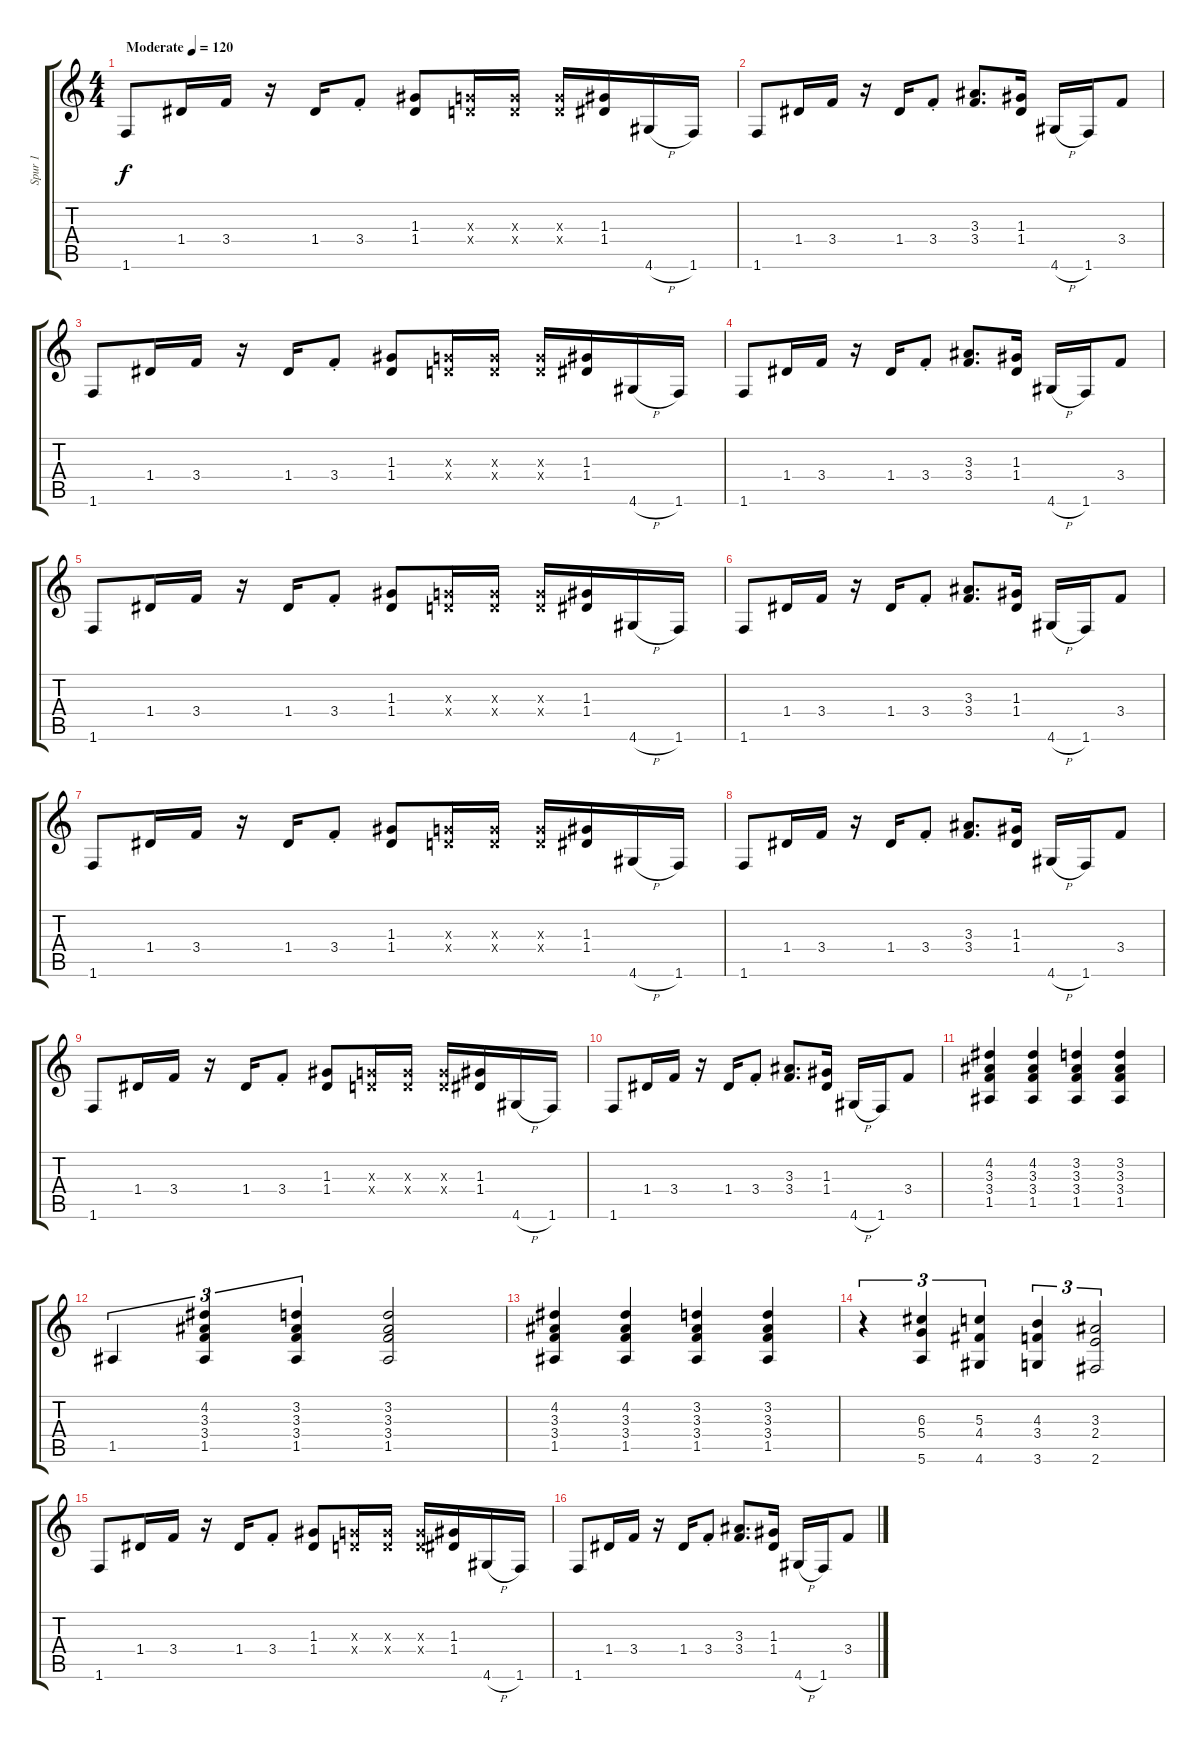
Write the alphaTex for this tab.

\track ("Spur 1" "Spur 1") {instrument overdrivenguitar}
\staff {score tabs}
\tuning (E4 B3 G3 D3 A2 E2) {hide}
\ts (4 4)
\tempo (120 "Moderate")
\clef g2
\ks c
1.6.8{dy f instrument overdrivenguitar} 1.4.16 3.4.16 r.16 1.4.16 3.4{st}.8 (1.3 1.4).8 (0.3{x} 0.4{x}).16 (0.3{x} 0.4{x}).16 (0.3{x} 0.4{x}).16 (1.3 1.4).16 4.6{h}.16 1.6.16 |
1.6.8 1.4.16 3.4.16 r.16 1.4.16 3.4{st}.8 (3.3 3.4).8{d} (1.3 1.4).16 4.6{h}.16 1.6.16 3.4.8 |
1.6.8 1.4.16 3.4.16 r.16 1.4.16 3.4{st}.8 (1.3 1.4).8 (0.3{x} 0.4{x}).16 (0.3{x} 0.4{x}).16 (0.3{x} 0.4{x}).16 (1.3 1.4).16 4.6{h}.16 1.6.16 |
1.6.8 1.4.16 3.4.16 r.16 1.4.16 3.4{st}.8 (3.3 3.4).8{d} (1.3 1.4).16 4.6{h}.16 1.6.16 3.4.8 |
1.6.8 1.4.16 3.4.16 r.16 1.4.16 3.4{st}.8 (1.3 1.4).8 (0.3{x} 0.4{x}).16 (0.3{x} 0.4{x}).16 (0.3{x} 0.4{x}).16 (1.3 1.4).16 4.6{h}.16 1.6.16 |
1.6.8 1.4.16 3.4.16 r.16 1.4.16 3.4{st}.8 (3.3 3.4).8{d} (1.3 1.4).16 4.6{h}.16 1.6.16 3.4.8 |
1.6.8 1.4.16 3.4.16 r.16 1.4.16 3.4{st}.8 (1.3 1.4).8 (0.3{x} 0.4{x}).16 (0.3{x} 0.4{x}).16 (0.3{x} 0.4{x}).16 (1.3 1.4).16 4.6{h}.16 1.6.16 |
1.6.8 1.4.16 3.4.16 r.16 1.4.16 3.4{st}.8 (3.3 3.4).8{d} (1.3 1.4).16 4.6{h}.16 1.6.16 3.4.8 |
1.6.8 1.4.16 3.4.16 r.16 1.4.16 3.4{st}.8 (1.3 1.4).8 (0.3{x} 0.4{x}).16 (0.3{x} 0.4{x}).16 (0.3{x} 0.4{x}).16 (1.3 1.4).16 4.6{h}.16 1.6.16 |
1.6.8 1.4.16 3.4.16 r.16 1.4.16 3.4{st}.8 (3.3 3.4).8{d} (1.3 1.4).16 4.6{h}.16 1.6.16 3.4.8 |
(4.2 3.3 3.4 1.5).4 (4.2 3.3 3.4 1.5).4 (3.2 3.3 3.4 1.5).4 (3.2 3.3 3.4 1.5).4 |
1.5.4{tu (3 2)} (4.2 3.3 3.4 1.5).4{tu (3 2)} (3.2 3.3 3.4 1.5).4{tu (3 2)} (3.2 3.3 3.4 1.5).2 |
(4.2 3.3 3.4 1.5).4 (4.2 3.3 3.4 1.5).4 (3.2 3.3 3.4 1.5).4 (3.2 3.3 3.4 1.5).4 |
r.4{tu (3 2)} (6.3 5.4 5.6).4{tu (3 2)} (5.3 4.4 4.6).4{tu (3 2)} (4.3 3.4 3.6).4{tu (3 2)} (3.3 2.4 2.6).2{tu (3 2)} |
1.6.8 1.4.16 3.4.16 r.16 1.4.16 3.4{st}.8 (1.3 1.4).8 (0.3{x} 0.4{x}).16 (0.3{x} 0.4{x}).16 (0.3{x} 0.4{x}).16 (1.3 1.4).16 4.6{h}.16 1.6.16 |
1.6.8 1.4.16 3.4.16 r.16 1.4.16 3.4{st}.8 (3.3 3.4).8{d} (1.3 1.4).16 4.6{h}.16 1.6.16 3.4.8
